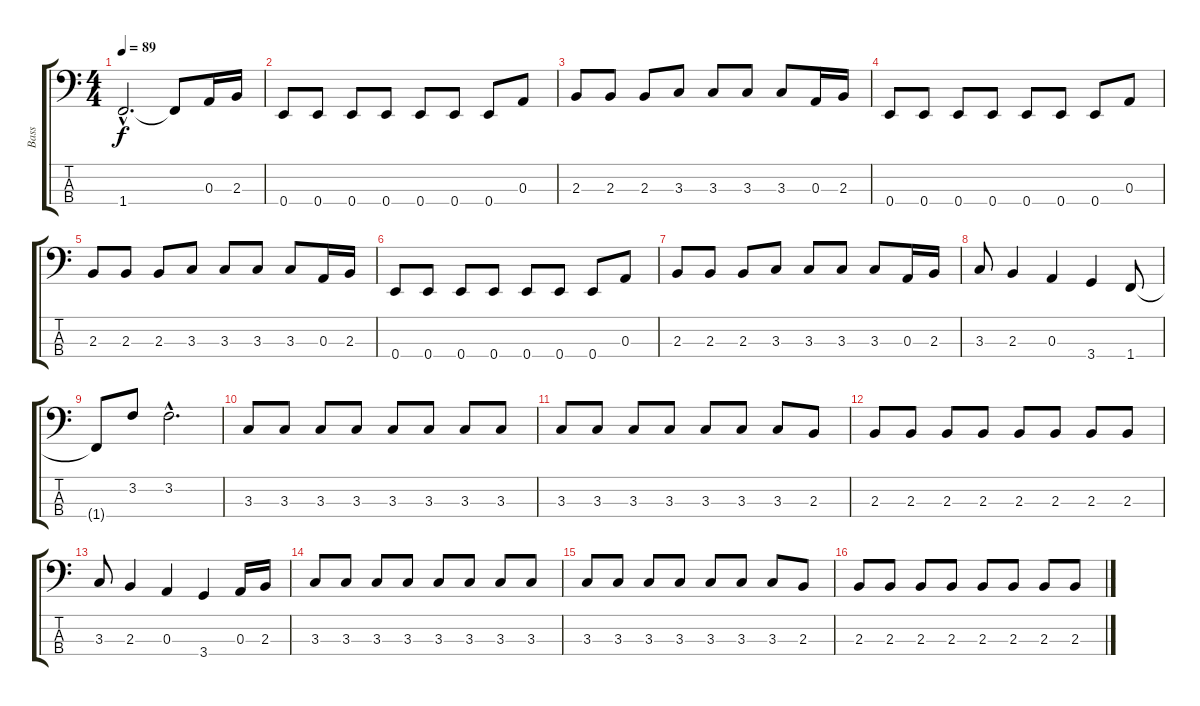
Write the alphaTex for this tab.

\track ("Bass" "Bass") {instrument electricbassfinger}
\staff {score tabs}
\tuning (G2 D2 A1 E1) {hide}
\ts (4 4)
\tempo 89
\clef f4
\ks c
1.4{hac t}.2{d dy f} 1.4{t}.8 0.3.16 2.3.16 |
0.4.8 0.4.8 0.4.8 0.4.8 0.4.8 0.4.8 0.4.8 0.3.8 |
2.3.8 2.3.8 2.3.8 3.3.8 3.3.8 3.3.8 3.3.8 0.3.16 2.3.16 |
0.4.8 0.4.8 0.4.8 0.4.8 0.4.8 0.4.8 0.4.8 0.3.8 |
2.3.8 2.3.8 2.3.8 3.3.8 3.3.8 3.3.8 3.3.8 0.3.16 2.3.16 |
0.4.8 0.4.8 0.4.8 0.4.8 0.4.8 0.4.8 0.4.8 0.3.8 |
2.3.8 2.3.8 2.3.8 3.3.8 3.3.8 3.3.8 3.3.8 0.3.16 2.3.16 |
3.3.8 2.3.4 0.3.4 3.4.4 1.4.8 |
1.4{t}.8 3.2.8 3.2{hac}.2{d} |
3.3.8 3.3.8 3.3.8 3.3.8 3.3.8 3.3.8 3.3.8 3.3.8 |
3.3.8 3.3.8 3.3.8 3.3.8 3.3.8 3.3.8 3.3.8 2.3.8 |
2.3.8 2.3.8 2.3.8 2.3.8 2.3.8 2.3.8 2.3.8 2.3.8 |
3.3.8 2.3.4 0.3.4 3.4.4 0.3.16 2.3.16 |
3.3.8 3.3.8 3.3.8 3.3.8 3.3.8 3.3.8 3.3.8 3.3.8 |
3.3.8 3.3.8 3.3.8 3.3.8 3.3.8 3.3.8 3.3.8 2.3.8 |
2.3.8 2.3.8 2.3.8 2.3.8 2.3.8 2.3.8 2.3.8 2.3.8
